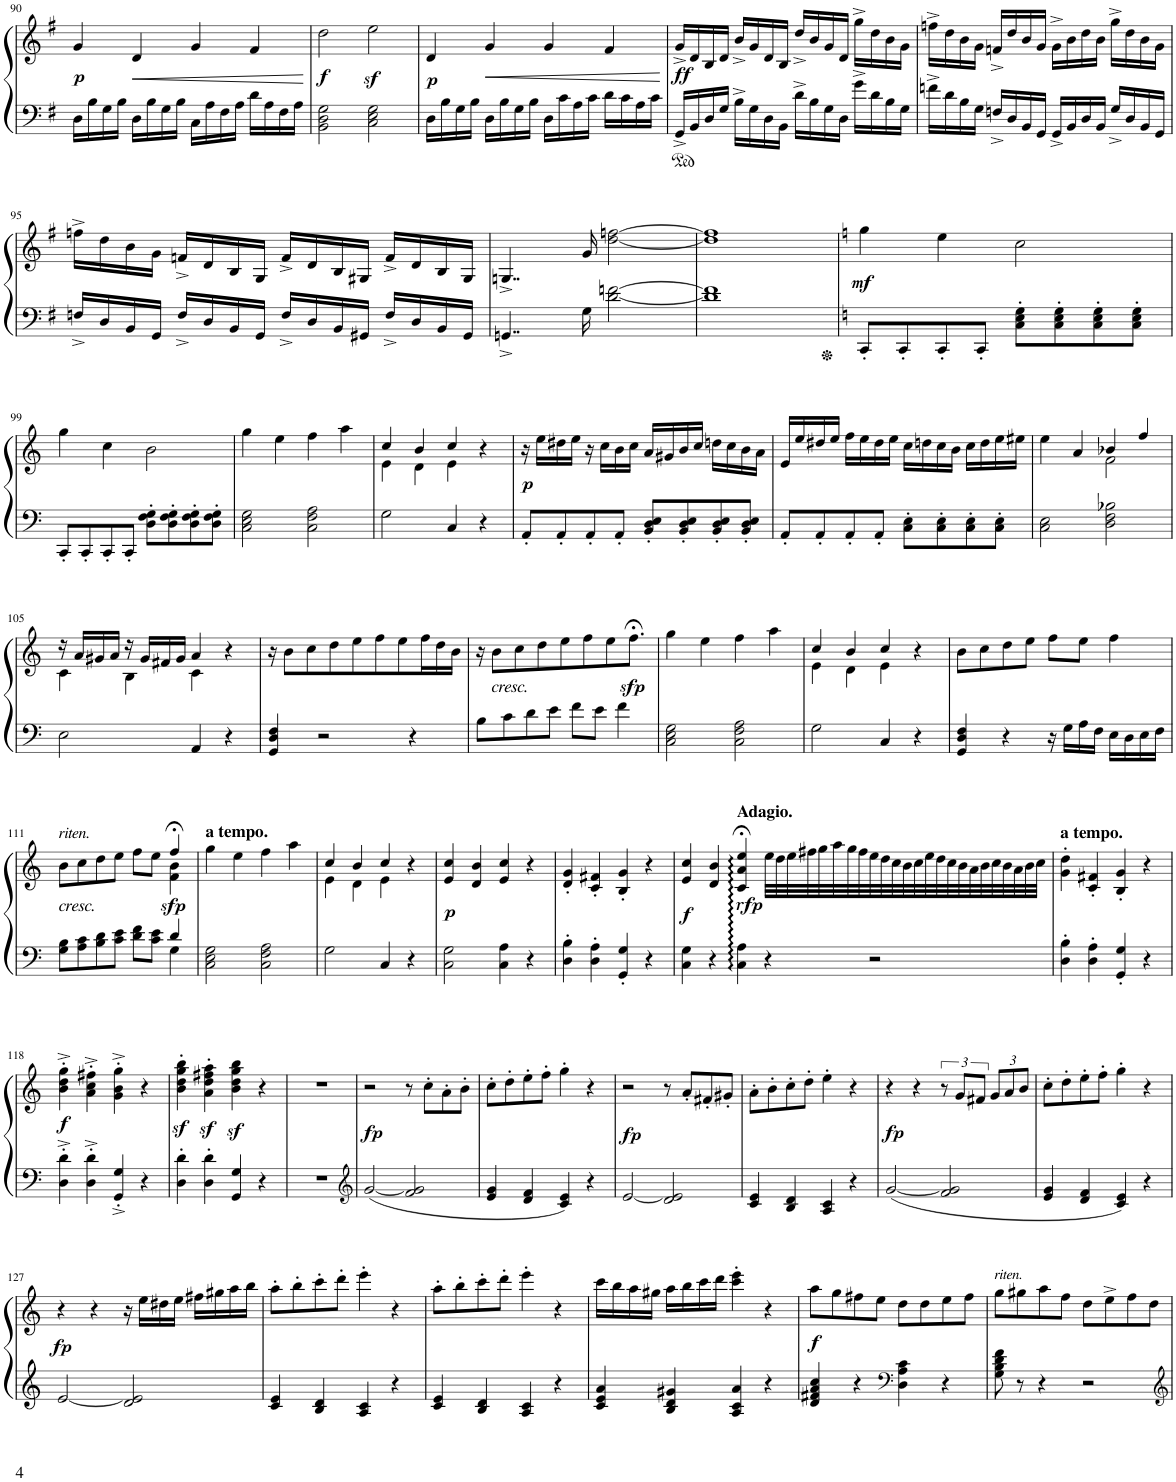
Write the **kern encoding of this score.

**kern	**kern	**dynam
*part1	*part1	*part1
*staff2	*staff1	*staff1/2
*I"Piano	*	*
*I'Pno.	*	*
!!LO:PB:g=z
*clefF4	*clefG2	*
*k[f#]	*k[f#]	*
*M4/4	*M4/4	*
*met(c)	*met(c)	*
=90	=90	=90
!	!	!LO:DY:b
16D\LL	4g/	p
16B\	.	.
16G\	.	.
16B\JJ	.	.
!	!	!LO:HP:b
16D\LL	4d/	<
16B\	.	.
16G\	.	.
16B\JJ	.	.
16C\LL	4g/	.
16A\	.	.
16F#\	.	.
16A\JJ	.	.
16d\LL	4f#/	.
16A\	.	.
16F#\	.	.
16A\JJ	.	.
.	.	[
=91	=91	=91
!	!	!LO:DY:b
2BB\ 2D\ 2G\	2dd\	f
2C\ 2E\ 2G\	2eez<;<\	.
=92	=92	=92
!	!	!LO:DY:b
16D\LL	4d/	p
16B\	.	.
16G\	.	.
16B\JJ	.	.
!	!	!LO:HP:b
16D\LL	4g/	<
16B\	.	.
16G\	.	.
16B\JJ	.	.
16D\LL	4g/	.
16c\	.	.
16A\	.	.
16c\JJ	.	.
16d\LL	4f#/	.
16c\	.	.
16A\	.	.
16c\JJ	.	.
.	.	[
=93	=93	=93
!	!	!LO:DY:b
16GG^/LL	16g^/LL	ff
16BB/	16d/	.
16D/	16B/	.
16G/JJ	16d/JJ	.
16B^\LL	16b^/LL	.
16G\	16g/	.
16D\	16d/	.
16BB\JJ	16B/JJ	.
16d^\LL	16dd^/LL	.
16B\	16b/	.
16G\	16g/	.
16D\JJ	16d/JJ	.
16g^\LL	16gg^\LL	.
16d\	16dd\	.
16B\	16b\	.
16G\JJ	16g\JJ	.
=94	=94	=94
16fn^\LL	16ffn^\LL	.
16d\	16dd\	.
16B\	16b\	.
16G\JJ	16g\JJ	.
16Fn^/LL	16fn^/LL	.
16D/	16dd/	.
16BB/	16b/	.
16GG/JJ	16g/JJ	.
16GG^/LL	16g^\LL	.
16BB/	16b\	.
16D/	16dd\	.
16BB/JJ	16b\JJ	.
16G^/LL	16gg^\LL	.
16D/	16dd\	.
16BB/	16b\	.
16GG/JJ	16g\JJ	.
!!LO:LB:g=z
=95	=95	=95
16Fn^/LL	16ffn^\LL	.
16D/	16dd\	.
16BB/	16b\	.
16GG/JJ	16g\JJ	.
16F^/LL	16fn^/LL	.
16D/	16d/	.
16BB/	16B/	.
16GG/JJ	16G/JJ	.
16F^/LL	16f^/LL	.
16D/	16d/	.
16BB/	16B/	.
16GG#X/JJ	16G#X/JJ	.
16F^/LL	16f^/LL	.
16D/	16d/	.
16BB/	16B/	.
16GG#/JJ	16G#/JJ	.
=96	=96	=96
4..GGn^/	4..Gn^/	.
16G\	16g/	.
[2d\ [2fn\	[2dd\ [2ffn\	.
=97	=97	=97
1d] 1f]	1dd] 1ff]	.
=98	=98	=98
*k[]	*k[]	*
!	!	!LO:DY:b
8CC'/L	4gg\	mf
8CC'/	.	.
8CC'/	4ee\	.
8CC'/J	.	.
8C\' 8E\' 8G\'L	2cc\	.
8C\' 8E\' 8G\'	.	.
8C\' 8E\' 8G\'	.	.
8C\' 8E\' 8G\'J	.	.
!!LO:LB:g=z
=99	=99	=99
8CC'/L	4gg\	.
8CC'/	.	.
8CC'/	4cc\	.
8CC'/J	.	.
8D\' 8F\' 8G\'L	2b\	.
8D\' 8F\' 8G\'	.	.
8D\' 8F\' 8G\'	.	.
8D\' 8F\' 8G\'J	.	.
=100	=100	=100
2C\ 2E\ 2G\	4gg\	.
.	4ee\	.
2C\ 2F\ 2A\	4ff\	.
.	4aa\	.
=101	=101	=101
*	*^	*
2G\	4cc/	4e\	.
.	4b/	4d\	.
4C/	4cc/	4e\	.
4r	4r	4ryy	.
=102	=102	=102	=102
!	!	!	!LO:DY:b
*	*v	*v	*
8AA'/L	16r	p
.	16ee\LL	.
8AA'/	16dd#X\	.
.	16ee\JJ	.
8AA'/	16r	.
.	16cc\LL	.
8AA'/J	16b\	.
.	16cc\JJ	.
8BB/' 8D/' 8E/'L	16a/LL	.
.	16g#X/	.
8BB/' 8D/' 8E/'	16b/	.
.	16cc/JJ	.
8BB/' 8D/' 8E/'	16ddn\LL	.
.	16cc\	.
8BB/' 8D/' 8E/'J	16b\	.
.	16a\JJ	.
=103	=103	=103
8AA'/L	16e/LL	.
.	16ee/	.
8AA'/	16dd#X/	.
.	16ee/JJ	.
8AA'/	16ff\LL	.
.	16ee\	.
8AA'/J	16dd#\	.
.	16ee\JJ	.
8C\' 8E\'L	16cc\LL	.
.	16ddn\	.
8C\' 8E\'	16cc\	.
.	16b\JJ	.
8C\' 8E\'	16cc\LL	.
.	16dd\	.
8C\' 8E\'J	16ee\	.
.	16ee#X\JJ	.
=104	=104	=104
*	*^	*
2C\ 2E\	4ee\	2ryy	.
.	4a/	.	.
2D\ 2F\ 2B-X\	4b-X/	2f\	.
.	4ff/	.	.
!!LO:LB:g=z	!!
=105	=105	=105	=105
2E\	16r	4c\	.
.	16a/LL	.	.
.	16g#X/	.	.
.	16a/JJ	.	.
.	16r	4B\	.
.	16g#/LL	.	.
.	16f#X/	.	.
.	16g#/JJ	.	.
4AA/	4a/	4c\	.
4r	4r	4ryy	.
*	*v	*v	*
=106	=106	=106
4GG/ 4D/ 4F/	16r	.
.	8b\L	.
.	8cc\	.
2r	.	.
.	8dd\	.
.	8ee\	.
.	8ff\	.
.	8ee\	.
4r	.	.
.	16ff\L	.
.	16dd\	.
.	16b\JJ	.
=107	=107	=107
8B\L	16r	.
!	!LO:TX:b:i:t=cresc.	!
.	8b\L	.
8c\	.	.
.	8cc\	.
8d\	.	.
.	8dd\	.
8e\J	.	.
.	8ee\	.
8f\L	.	.
.	8ff\	.
8e\J	.	.
.	8ee\	.
4f\	.	.
!	!	!LO:DY:b
.	8.ff;<\J	sfp
=108	=108	=108
2C\ 2E\ 2G\	4gg\	.
.	4ee\	.
2C\ 2F\ 2A\	4ff\	.
.	4aa\	.
=109	=109	=109
*	*^	*
2G\	4cc/	4e\	.
.	4b/	4d\	.
4C/	4cc/	4e\	.
4r	4r	4ryy	.
*	*v	*v	*
=110	=110	=110
4GG/ 4D/ 4F/	8b\L	.
.	8cc\	.
4r	8dd\	.
.	8ee\J	.
16r	8ff\L	.
16G\LL	.	.
16A\	8ee\J	.
16F\JJ	.	.
16E\LL	4ff\	.
16D\	.	.
16E\	.	.
16F\JJ	.	.
!!LO:LB:g=z
=111	=111	=111
*^	*^	*
!	!	!LO:TX:a:i:t=riten.	!	!
!	!	!LO:TX:b:i:t=cresc.	!	!
8G\ 8B\L	2.ryy	8b\L	2.ryy	.
8A\ 8c\	.	8cc\	.	.
8B\ 8d\	.	8dd\	.	.
8c\ 8e\J	.	8ee\J	.	.
8d\ 8f\L	.	8ff\L	.	.
8c\ 8e\J	.	8ee\J	.	.
!	!	!	!	!LO:DY:b
4d/	4G\	4ff;</	4f\ 4b\	sfp
=112	=112	=112	=112	=112
!	!	!LO:TX:a:B:t=a tempo.	!	!
*v	*v	*	*	*
*	*v	*v	*
2C\ 2E\ 2G\	4gg\	.
.	4ee\	.
2C\ 2F\ 2A\	4ff\	.
.	4aa\	.
=113	=113	=113
*	*^	*
2G\	4cc/	4e\	.
.	4b/	4d\	.
4C/	4cc/	4e\	.
4r	4r	4ryy	.
=114	=114	=114	=114
!	!	!	!LO:DY:b
*	*v	*v	*
2C\ 2G\	4e/ 4cc/	p
.	4d/ 4b/	.
4C\ 4A\	4e/ 4cc/	.
4r	4r	.
=115	=115	=115
4D\' 4B\'	4d/' 4g/'	.
4D\' 4A\'	4c/' 4f#X/'	.
4GG/' 4G/'	4B/' 4g/'	.
4r	4r	.
=116	=116	=116
!	!	!LO:DY:b
4C\ 4G\	4e/ 4cc/	f
4r	4d/ 4b/	.
!	!LO:TX:a:B:t=Adagio.	!
!	!	!LO:DY:b
4C\ 4A\	4c/;< 4a/;< 4ee/;<	other-dynamics
4r	32ee\LLL	.
.	32dd\	.
.	32ee\	.
.	32ff#X\	.
.	32gg\	.
.	32aa\	.
.	32gg\	.
.	32ff#\	.
2r	32ee\	.
.	32dd\	.
.	32cc\	.
.	32b\	.
.	32cc\	.
.	32ee\	.
.	32dd\	.
.	32cc\	.
.	32b\	.
.	32a\	.
.	32b\	.
.	32cc\	.
.	32b\	.
.	32a\	.
.	32b\	.
.	32cc\JJJ	.
=117	=117	=117
!	!LO:TX:a:B:t=a tempo.	!
4D\' 4B\'	4g\' 4dd\'	.
4D\' 4A\'	4c/' 4f#X/'	.
4GG/' 4G/'	4B/' 4g/'	.
4r	4r	.
!!LO:LB:g=z
=118	=118	=118
!	!	!LO:DY:b
4D\'^ 4d\'^	4b\'^ 4dd\'^ 4gg\'^	f
4D\'^ 4d\'^	4a\'^ 4cc\'^ 4ff#X\'^	.
4GG/'^ 4G/'^	4g\'^ 4b\'^ 4gg\'^	.
4r	4r	.
=119	=119	=119
4D\' 4d\'	4b\z<' 4dd\z<' 4gg\z<' 4bb\z<'	.
4D\' 4d\'	4a\z<' 4dd\z<' 4ff#X\z<' 4aa\z<'	.
4GG/ 4G/	4b\z< 4dd\z< 4gg\z< 4bb\z<	.
4r	4r	.
=120	=120	=120
1r	1r;<	.
=121	=121	=121
*clefG2	*	*
!	!	!LO:DY:b
[2g/	2r	fp
2f/ 2g/]	8r	.
.	8cc'\L	.
.	8a'\	.
.	8b'\J	.
=122	=122	=122
4e/ 4g/	8cc'\L	.
.	8dd'\	.
4d/ 4f/	8ee'\	.
.	8ff'\J	.
4c/ 4e/	4gg'\	.
4r	4r	.
=123	=123	=123
!	!	!LO:DY:b
[2e/	2r	fp
2d/ 2e/]	8r	.
.	8a'/L	.
.	8f#X'/	.
.	8g#X'/J	.
=124	=124	=124
4c/ 4e/	8a'\L	.
.	8b'\	.
4B/ 4d/	8cc'\	.
.	8dd'\J	.
4A/ 4c/	4ee'\	.
4r	4r	.
=125	=125	=125
!	!	!LO:DY:b
[2g/	4r	fp
.	4r	.
2f/ 2g/]	12r	.
.	12g/L	.
.	12f#X/J	.
*	*Xbrackettup	*
.	12g/L	.
.	12a/	.
.	12b/J	.
=126	=126	=126
4e/ 4g/	8cc'\L	.
.	8dd'\	.
4d/ 4f/	8ee'\	.
.	8ff'\J	.
4c/ 4e/	4gg'\	.
4r	4r	.
!!LO:LB:g=z
=127	=127	=127
!	!	!LO:DY:b
[2e/	4r	fp
.	4r	.
2d/ 2e/]	16r	.
.	16ee\LL	.
.	16dd#X\	.
.	16ee\JJ	.
.	16ff#X\LL	.
.	16gg#X\	.
.	16aa\	.
.	16bb\JJ	.
=128	=128	=128
4c/ 4e/	8aa'\L	.
.	8bb'\	.
4B/ 4d/	8ccc'\	.
.	8ddd'\J	.
4A/ 4c/	4eee'\	.
4r	4r	.
=129	=129	=129
4c/ 4e/	8aa'\L	.
.	8bb'\	.
4B/ 4d/	8ccc'\	.
.	8ddd'\J	.
4A/ 4c/	4eee'\	.
4r	4r	.
=130	=130	=130
4c/ 4e/ 4a/	16ccc\LL	.
.	16bb\	.
.	16aa\	.
.	16gg#X\JJ	.
4B/ 4d/ 4g#X/	16aa\LL	.
.	16bb\	.
.	16ccc\	.
.	16ddd\JJ	.
4A/ 4c/ 4a/	4ccc\' 4eee\'	.
4r	4r	.
=131	=131	=131
!	!	!LO:DY:b
4d/ 4f#X/ 4a/ 4cc/	8aa\L	f
.	8gg\	.
4r	8ff#X\	.
.	8ee\J	.
*clefF4	*	*
4D\ 4A\ 4c\	8dd\L	.
.	8dd\	.
4r	8ee\	.
.	8ff#\J	.
=132	=132	=132
!	!LO:TX:a:i:t=riten.	!
8G\ 8B\ 8d\ 8f\	8gg\L	.
8r	8gg#X\	.
4r	8aa\	.
.	8ff\J	.
2r	8dd\L	.
.	8ee^\	.
.	8ff\	.
.	8dd\J	.
=	=	=
*-	*-	*-
